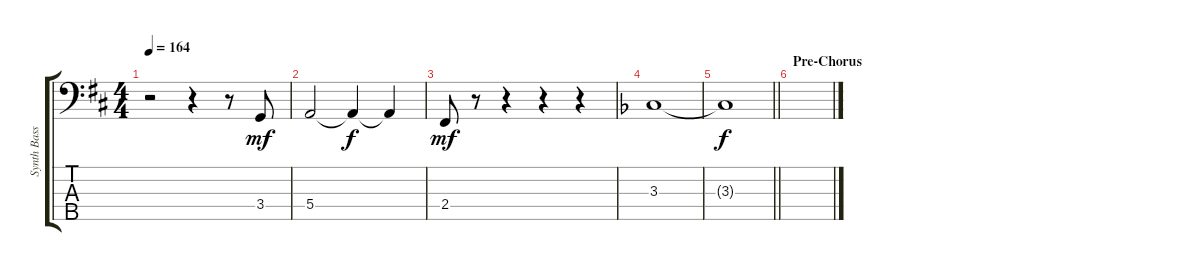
\track ("Synth Bass" "Synth Bass") {instrument synthbass2}
\staff {score tabs}
\tuning (G2 D2 A1 E1 B0) {hide}
\ts (4 4)
\tempo 164
\clef f4
\ks bminor
r.2{dy f} r.4 r.8 3.4.8{dy mf} |
5.4.2 5.4{t}.4{dy f} 5.4{t}.4 |
2.4.8{dy mf} r.8 r.4 r.4 r.4 |
\ks dminor
3.3.1 |
\barLineRight lightlight
3.3{t}.1{dy f} |
\section ("" "Pre-Chorus")
